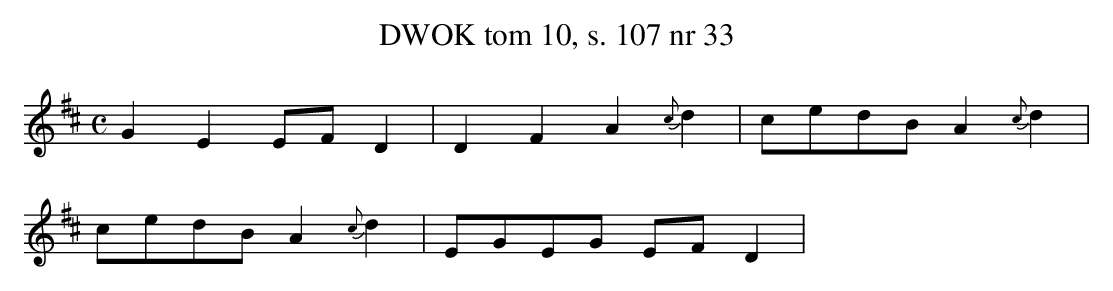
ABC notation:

X:1
T:DWOK tom 10, s. 107 nr 33
L:1/16
M:C
K:D
G4E4 E2F2D4|D4F4 A4{c}d4|c2e2d2B2 A4{c}d4|
c2e2d2B2 A4{c}d4|E2G2E2G2 E2F2D4|
